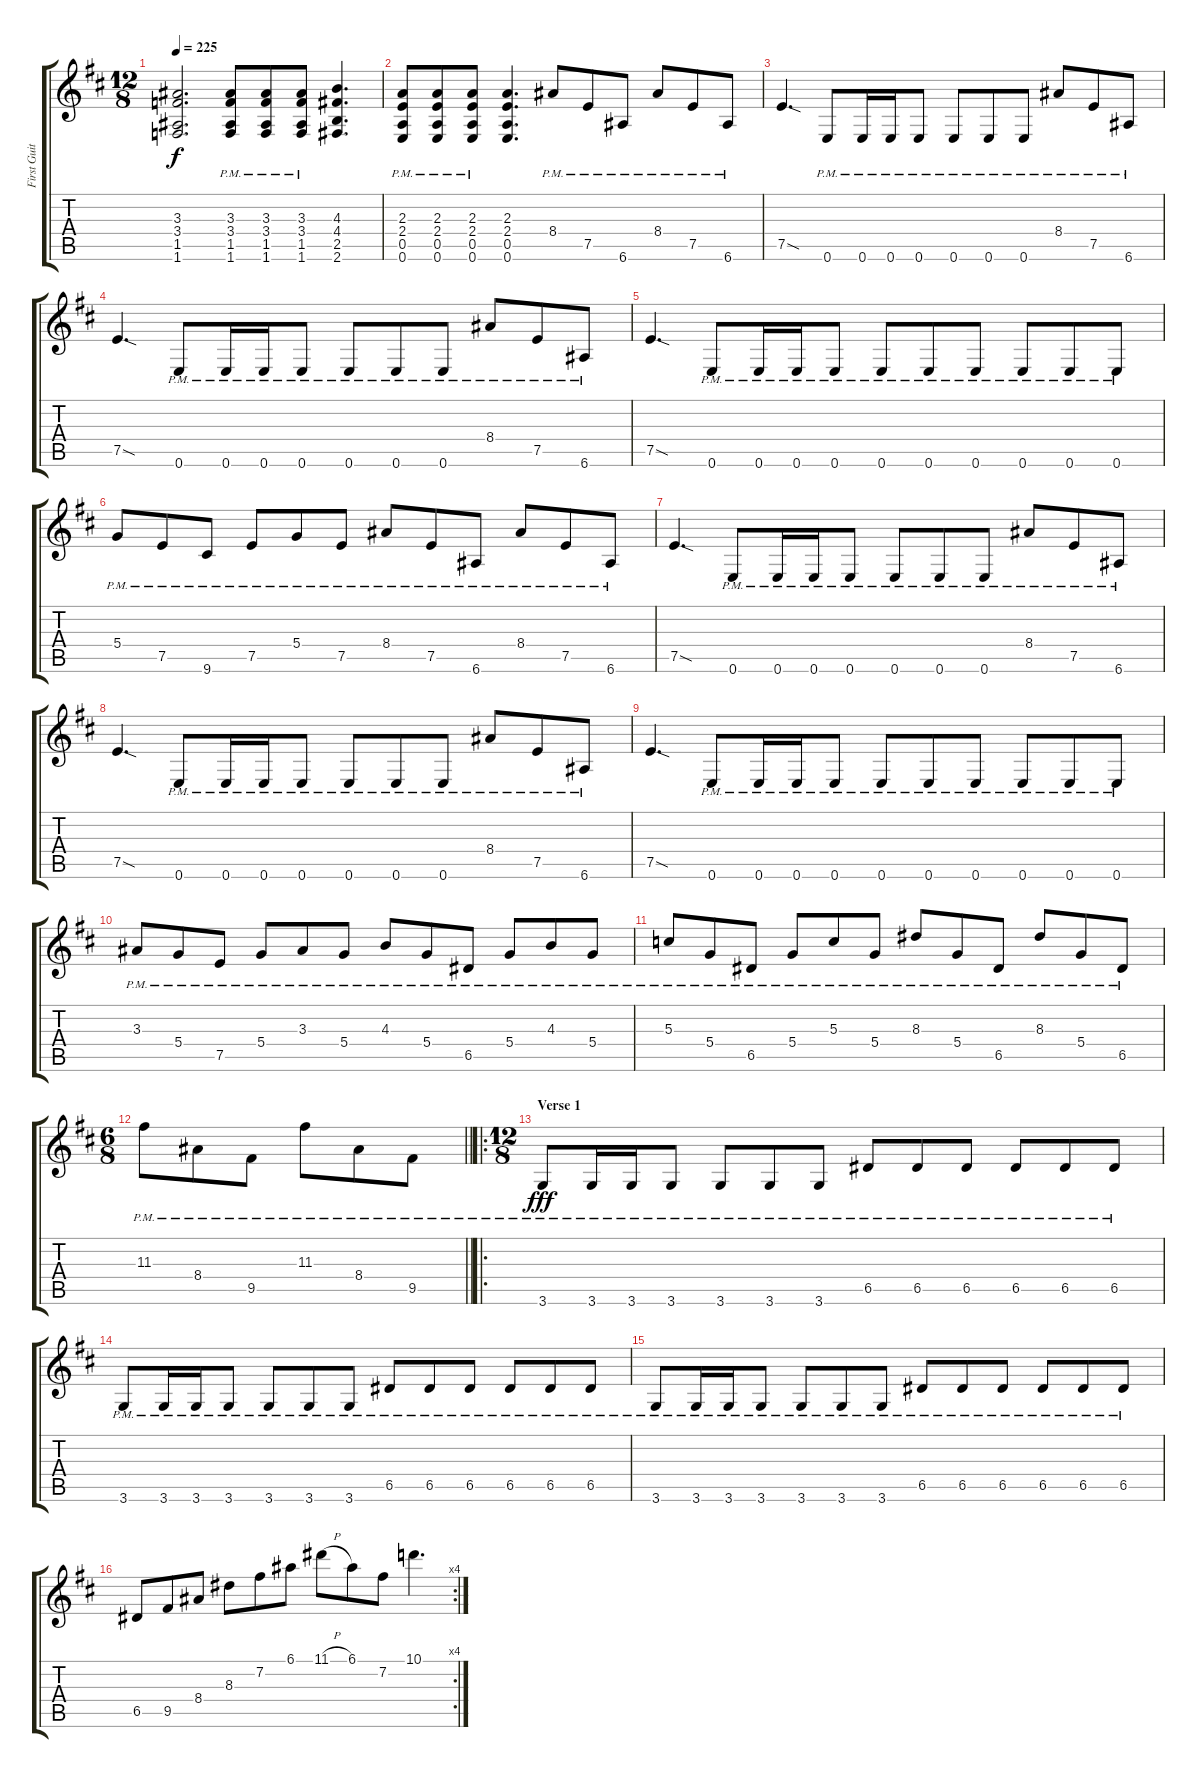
\track ("First Guitar" "First Guit") {instrument overdrivenguitar}
\staff {score tabs}
\tuning (E4 B3 G3 D3 A2 E2) {hide}
\ts (12 8)
\tempo 225
\clef g2
\ks d
(3.3 3.4 1.5 1.6).2{d dy f instrument overdrivenguitar} (3.3{pm} 3.4{pm} 1.5{pm} 1.6{pm}).8 (3.3{pm} 3.4{pm} 1.5{pm} 1.6{pm}).8 (3.3{pm} 3.4{pm} 1.5{pm} 1.6{pm}).8 (4.3 4.4 2.5 2.6).4{d} |
(2.3{pm} 2.4{pm} 0.5{pm} 0.6{pm}).8 (2.3{pm} 2.4{pm} 0.5{pm} 0.6{pm}).8 (2.3{pm} 2.4{pm} 0.5{pm} 0.6{pm}).8 (2.3 2.4 0.5 0.6).4{d} 8.4{pm}.8 7.5{pm}.8 6.6{pm}.8 8.4{pm}.8 7.5{pm}.8 6.6{pm}.8 |
7.5{sod}.4{d} 0.6{pm}.8 0.6{pm}.16 0.6{pm}.16 0.6{pm}.8 0.6{pm}.8 0.6{pm}.8 0.6{pm}.8 8.4{pm}.8 7.5{pm}.8 6.6{pm}.8 |
7.5{sod}.4{d} 0.6{pm}.8 0.6{pm}.16 0.6{pm}.16 0.6{pm}.8 0.6{pm}.8 0.6{pm}.8 0.6{pm}.8 8.4{pm}.8 7.5{pm}.8 6.6{pm}.8 |
7.5{sod}.4{d} 0.6{pm}.8 0.6{pm}.16 0.6{pm}.16 0.6{pm}.8 0.6{pm}.8 0.6{pm}.8 0.6{pm}.8 0.6{pm}.8 0.6{pm}.8 0.6{pm}.8 |
5.4{pm}.8 7.5{pm}.8 9.6{pm}.8 7.5{pm}.8 5.4{pm}.8 7.5{pm}.8 8.4{pm}.8 7.5{pm}.8 6.6{pm}.8 8.4{pm}.8 7.5{pm}.8 6.6{pm}.8 |
7.5{sod}.4{d} 0.6{pm}.8 0.6{pm}.16 0.6{pm}.16 0.6{pm}.8 0.6{pm}.8 0.6{pm}.8 0.6{pm}.8 8.4{pm}.8 7.5{pm}.8 6.6{pm}.8 |
7.5{sod}.4{d} 0.6{pm}.8 0.6{pm}.16 0.6{pm}.16 0.6{pm}.8 0.6{pm}.8 0.6{pm}.8 0.6{pm}.8 8.4{pm}.8 7.5{pm}.8 6.6{pm}.8 |
7.5{sod}.4{d} 0.6{pm}.8 0.6{pm}.16 0.6{pm}.16 0.6{pm}.8 0.6{pm}.8 0.6{pm}.8 0.6{pm}.8 0.6{pm}.8 0.6{pm}.8 0.6{pm}.8 |
3.3{pm}.8 5.4{pm}.8 7.5{pm}.8 5.4{pm}.8 3.3{pm}.8 5.4{pm}.8 4.3{pm}.8 5.4{pm}.8 6.5{pm}.8 5.4{pm}.8 4.3{pm}.8 5.4{pm}.8 |
5.3{pm}.8 5.4{pm}.8 6.5{pm}.8 5.4{pm}.8 5.3{pm}.8 5.4{pm}.8 8.3{pm}.8 5.4{pm}.8 6.5{pm}.8 8.3{pm}.8 5.4{pm}.8 6.5{pm}.8 |
\ts (6 8)
\barLineRight lightlight
11.3{pm}.8 8.4{pm}.8 9.5{pm}.8 11.3{pm}.8 8.4{pm}.8 9.5{pm}.8 |
\ro
\ts (12 8)
\section ("" "Verse 1")
3.6{pm}.8{dy fff} 3.6{pm}.16 3.6{pm}.16 3.6{pm}.8 3.6{pm}.8 3.6{pm}.8 3.6{pm}.8 6.5{pm}.8 6.5{pm}.8 6.5{pm}.8 6.5{pm}.8 6.5{pm}.8 6.5{pm}.8 |
3.6{pm}.8 3.6{pm}.16 3.6{pm}.16 3.6{pm}.8 3.6{pm}.8 3.6{pm}.8 3.6{pm}.8 6.5{pm}.8 6.5{pm}.8 6.5{pm}.8 6.5{pm}.8 6.5{pm}.8 6.5{pm}.8 |
3.6{pm}.8 3.6{pm}.16 3.6{pm}.16 3.6{pm}.8 3.6{pm}.8 3.6{pm}.8 3.6{pm}.8 6.5{pm}.8 6.5{pm}.8 6.5{pm}.8 6.5{pm}.8 6.5{pm}.8 6.5{pm}.8 |
\rc 4
6.5.8 9.5.8 8.4.8 8.3.8 7.2.8 6.1.8 11.1{h}.8 6.1.8 7.2.8 10.1.4{d}
